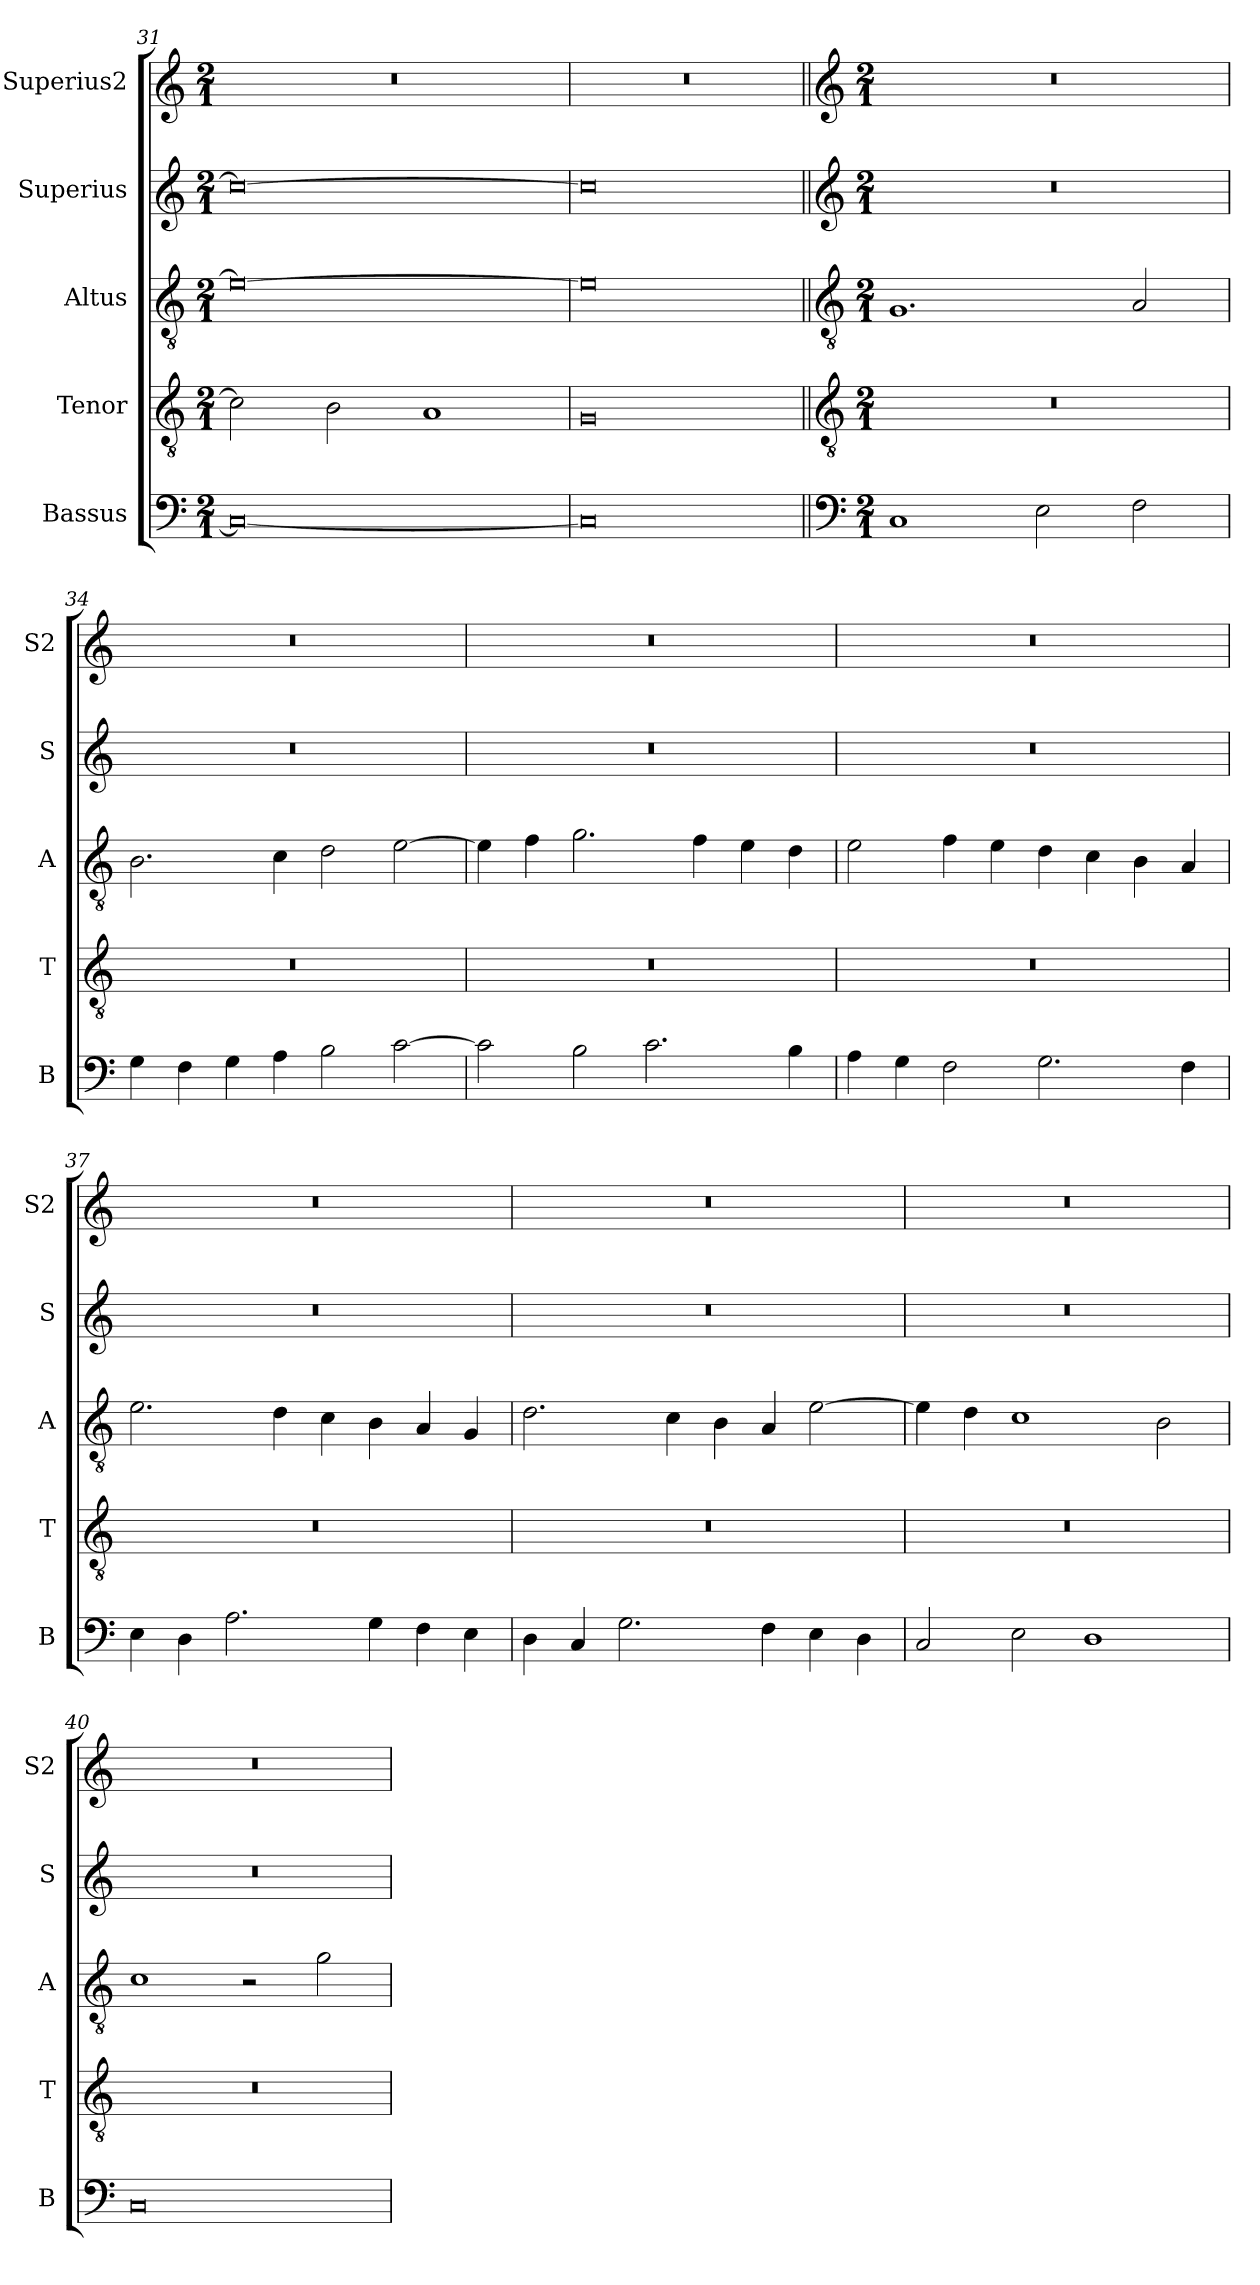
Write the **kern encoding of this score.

**kern	**kern	**kern	**kern	**kern
*part5	*part4	*part3	*part2	*part1
*staff5	*staff4	*staff3	*staff2	*staff1
*I"Bassus	*I"Tenor	*I"Altus	*I"Superius	*I"Superius2
*I'B	*I'T	*I'A	*I'S	*I'S2
*clefF4	*clefGv2	*clefGv2	*clefG2	*clefG2
*k[]	*k[]	*k[]	*k[]	*k[]
*M2/1	*M2/1	*M2/1	*M2/1	*M2/1
=31	=31	=31	=31	=31
0C_	2c\]	0e_	0cc_	0r
.	2B\	.	.	.
.	1A	.	.	.
=32	=32	=32	=32	=32
0C]	0G	0e]	0cc]	0r
!!LO:LB:g=z
=33||	=33||	=33||	=33||	=33||
*clefF4	*clefGv2	*clefGv2	*clefG2	*clefG2
*k[]	*k[]	*k[]	*k[]	*k[]
*M2/1	*M2/1	*M2/1	*M2/1	*M2/1
1C	0r	1.G	0r	0r
2E\	.	.	.	.
2F\	.	2A/	.	.
=34	=34	=34	=34	=34
4G\	0r	2.B\	0r	0r
4F\	.	.	.	.
4G\	.	.	.	.
4A\	.	4c\	.	.
2B\	.	2d\	.	.
[2c\	.	[2e\	.	.
=35	=35	=35	=35	=35
2c\]	0r	4e\]	0r	0r
.	.	4f\	.	.
2B\	.	2.g\	.	.
2.c\	.	.	.	.
.	.	4f\	.	.
.	.	4e\	.	.
4B\	.	4d\	.	.
=36	=36	=36	=36	=36
4A\	0r	2e\	0r	0r
4G\	.	.	.	.
2F\	.	4f\	.	.
.	.	4e\	.	.
2.G\	.	4d\	.	.
.	.	4c\	.	.
.	.	4B\	.	.
4F\	.	4A/	.	.
=37	=37	=37	=37	=37
4E\	0r	2.e\	0r	0r
4D\	.	.	.	.
2.A\	.	.	.	.
.	.	4d\	.	.
.	.	4c\	.	.
4G\	.	4B\	.	.
4F\	.	4A/	.	.
4E\	.	4G/	.	.
=38	=38	=38	=38	=38
4D\	0r	2.d\	0r	0r
4C/	.	.	.	.
2.G\	.	.	.	.
.	.	4c\	.	.
.	.	4B\	.	.
4F\	.	4A/	.	.
4E\	.	[2e\	.	.
4D\	.	.	.	.
=39	=39	=39	=39	=39
2C/	0r	4e\]	0r	0r
.	.	4d\	.	.
2E\	.	1c	.	.
1D	.	.	.	.
.	.	2B\	.	.
=40	=40	=40	=40	=40
0C	0r	1c	0r	0r
.	.	2r	.	.
.	.	2g\	.	.
=	=	=	=	=
*-	*-	*-	*-	*-
